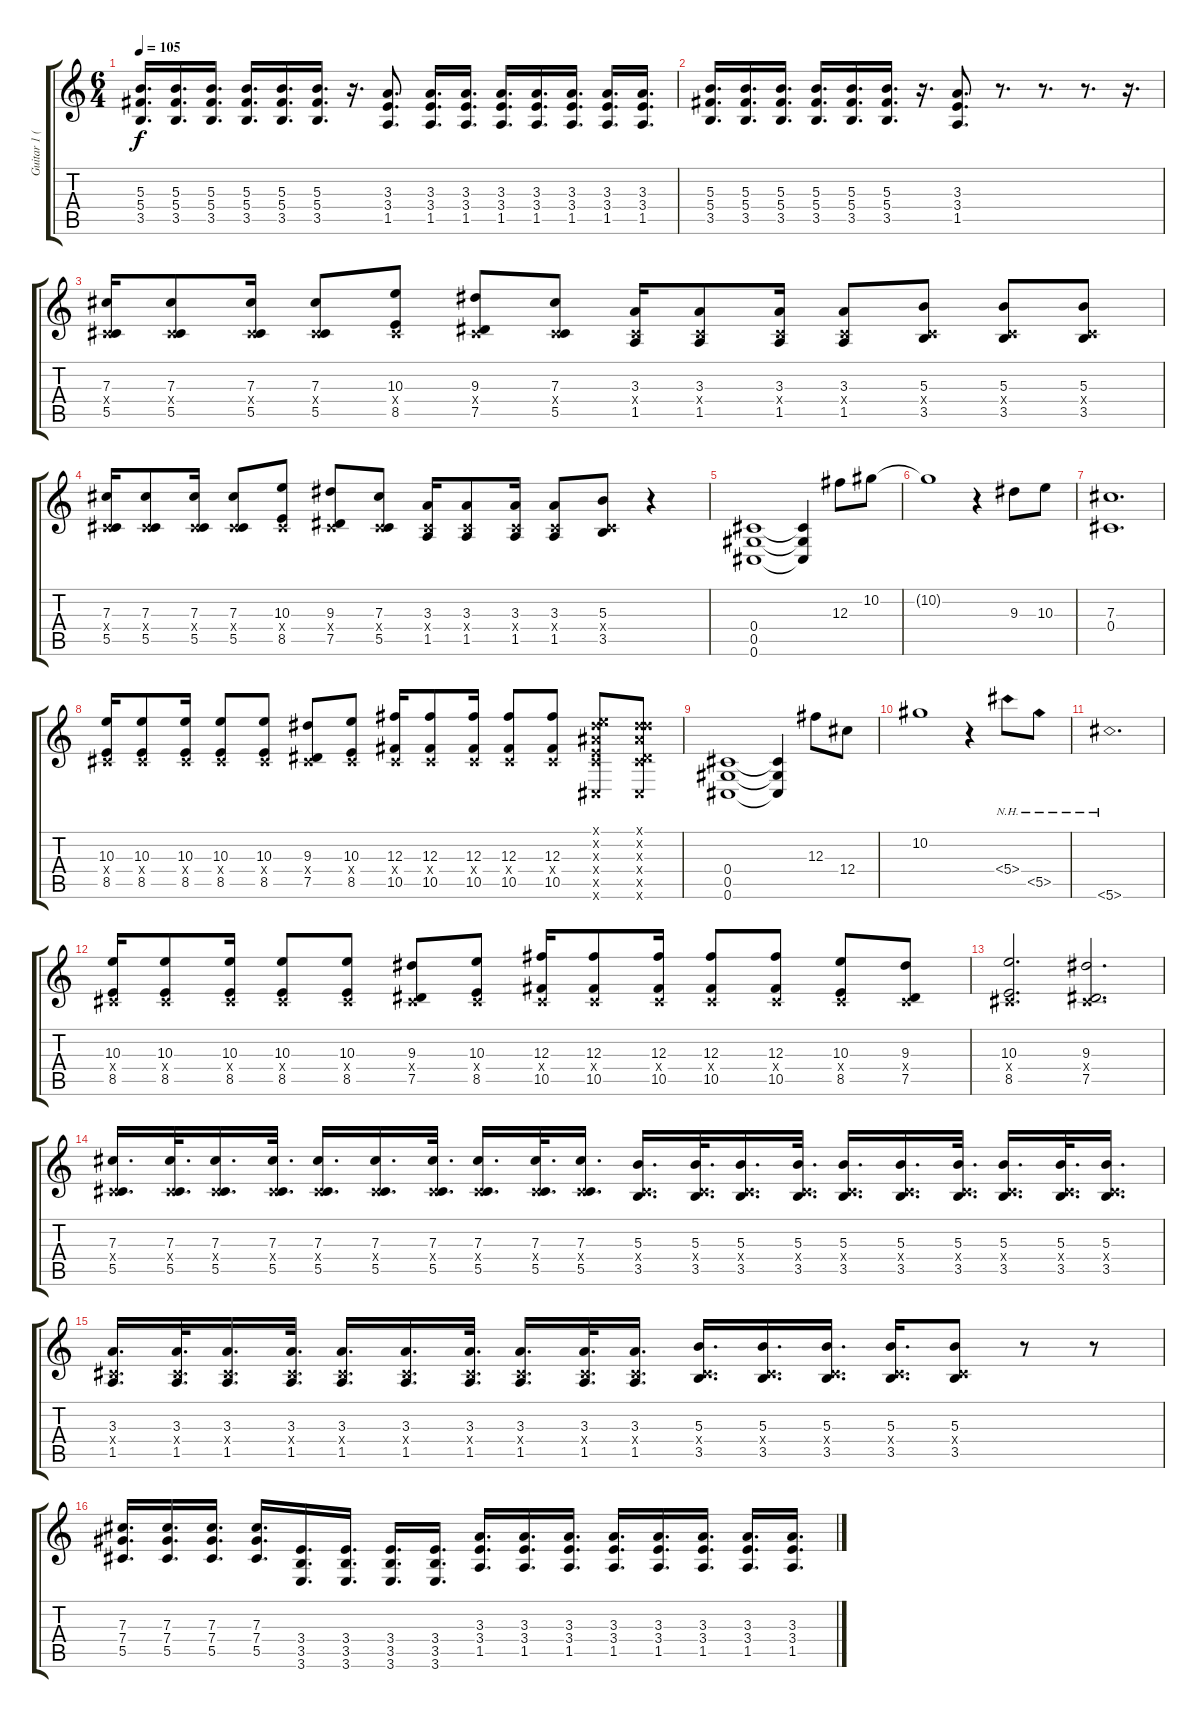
\track ("Guitar 1 ( Dropped C# )" "Guitar 1 (") {instrument distortionguitar}
\staff {score tabs}
\tuning (Eb4 Bb3 Gb3 Db3 Ab2 Db2) {hide}
\ts (6 4)
\tempo 105
\clef g2
\ks c
(5.3 5.4 3.5).16{d dy f} (5.3 5.4 3.5).16{d} (5.3 5.4 3.5).16{d} (5.3 5.4 3.5).16{d} (5.3 5.4 3.5).16{d} (5.3 5.4 3.5).16{d} r.16{d} (3.3 3.4 1.5).8{d} (3.3 3.4 1.5).16{d} (3.3 3.4 1.5).16{d} (3.3 3.4 1.5).16{d} (3.3 3.4 1.5).16{d} (3.3 3.4 1.5).16{d} (3.3 3.4 1.5).16{d} (3.3 3.4 1.5).16{d} |
(5.3 5.4 3.5).16{d} (5.3 5.4 3.5).16{d} (5.3 5.4 3.5).16{d} (5.3 5.4 3.5).16{d} (5.3 5.4 3.5).16{d} (5.3 5.4 3.5).16{d} r.16{d} (3.3 3.4 1.5).8{d} r.8{d} r.8{d} r.8{d} r.16{d} |
(7.3 0.4{x} 5.5).16 (7.3 0.4{x} 5.5).8 (7.3 0.4{x} 5.5).16 (7.3 0.4{x} 5.5).8 (10.3 0.4{x} 8.5).8 (9.3 0.4{x} 7.5).8 (7.3 0.4{x} 5.5).8 (3.3 0.4{x} 1.5).16 (3.3 0.4{x} 1.5).8 (3.3 0.4{x} 1.5).16 (3.3 0.4{x} 1.5).8 (5.3 0.4{x} 3.5).8 (5.3 0.4{x} 3.5).8 (5.3 0.4{x} 3.5).8 |
(7.3 0.4{x} 5.5).16 (7.3 0.4{x} 5.5).8 (7.3 0.4{x} 5.5).16 (7.3 0.4{x} 5.5).8 (10.3 0.4{x} 8.5).8 (9.3 0.4{x} 7.5).8 (7.3 0.4{x} 5.5).8 (3.3 0.4{x} 1.5).16 (3.3 0.4{x} 1.5).8 (3.3 0.4{x} 1.5).16 (3.3 0.4{x} 1.5).8 (5.3 0.4{x} 3.5).8 r.4 |
(0.4 0.5 0.6).1 (0.4{t} 0.5{t} 0.6{t}).4 12.3.8 10.2.8 |
10.2{t}.1 r.4 9.3.8 10.3.8 |
(7.3 0.4).1{d} |
(10.3 0.4{x} 8.5).16 (10.3 0.4{x} 8.5).8 (10.3 0.4{x} 8.5).16 (10.3 0.4{x} 8.5).8 (10.3 0.4{x} 8.5).8 (9.3 0.4{x} 7.5).8 (10.3 0.4{x} 8.5).8 (12.3 0.4{x} 10.5).16 (12.3 0.4{x} 10.5).8 (12.3 0.4{x} 10.5).16 (12.3 0.4{x} 10.5).8 (12.3 0.4{x} 10.5).8 (0.1{x} 0.2{x} 10.3{x} 0.4{x} 8.5{x} 0.6{x}).8 (0.1{x} 0.2{x} 9.3{x} 0.4{x} 7.5{x} 0.6{x}).8 |
(0.4 0.5 0.6).1 (0.4{t} 0.5{t} 0.6{t}).4 12.3.8 12.4.8 |
10.2.1 r.4 5.4{nh}.8 5.5{nh}.8 |
5.6{nh}.1{d} |
(10.3 0.4{x} 8.5).16 (10.3 0.4{x} 8.5).8 (10.3 0.4{x} 8.5).16 (10.3 0.4{x} 8.5).8 (10.3 0.4{x} 8.5).8 (9.3 0.4{x} 7.5).8 (10.3 0.4{x} 8.5).8 (12.3 0.4{x} 10.5).16 (12.3 0.4{x} 10.5).8 (12.3 0.4{x} 10.5).16 (12.3 0.4{x} 10.5).8 (12.3 0.4{x} 10.5).8 (10.3 0.4{x} 8.5).8 (9.3 0.4{x} 7.5).8 |
(10.3 0.4{x} 8.5).2{d} (9.3 0.4{x} 7.5).2{d} |
(7.3 0.4{x} 5.5).16{d} (7.3 0.4{x} 5.5).32{d} (7.3 0.4{x} 5.5).16{d} (7.3 0.4{x} 5.5).32{d} (7.3 0.4{x} 5.5).16{d} (7.3 0.4{x} 5.5).16{d} (7.3 0.4{x} 5.5).32{d} (7.3 0.4{x} 5.5).16{d} (7.3 0.4{x} 5.5).32{d} (7.3 0.4{x} 5.5).16{d} (5.3 0.4{x} 3.5).16{d} (5.3 0.4{x} 3.5).32{d} (5.3 0.4{x} 3.5).16{d} (5.3 0.4{x} 3.5).32{d} (5.3 0.4{x} 3.5).16{d} (5.3 0.4{x} 3.5).16{d} (5.3 0.4{x} 3.5).32{d} (5.3 0.4{x} 3.5).16{d} (5.3 0.4{x} 3.5).32{d} (5.3 0.4{x} 3.5).16{d} |
(3.3 0.4{x} 1.5).16{d} (3.3 0.4{x} 1.5).32{d} (3.3 0.4{x} 1.5).16{d} (3.3 0.4{x} 1.5).32{d} (3.3 0.4{x} 1.5).16{d} (3.3 0.4{x} 1.5).16{d} (3.3 0.4{x} 1.5).32{d} (3.3 0.4{x} 1.5).16{d} (3.3 0.4{x} 1.5).32{d} (3.3 0.4{x} 1.5).16{d} (5.3 0.4{x} 3.5).16{d} (5.3 0.4{x} 3.5).16{d} (5.3 0.4{x} 3.5).16{d} (5.3 0.4{x} 3.5).16{d} (5.3 0.4{x} 3.5).8 r.8 r.8 |
(7.3 7.4 5.5).16{d} (7.3 7.4 5.5).16{d} (7.3 7.4 5.5).16{d} (7.3 7.4 5.5).16{d} (3.4 3.5 3.6).16{d} (3.4 3.5 3.6).16{d} (3.4 3.5 3.6).16{d} (3.4 3.5 3.6).16{d} (3.3 3.4 1.5).16{d} (3.3 3.4 1.5).16{d} (3.3 3.4 1.5).16{d} (3.3 3.4 1.5).16{d} (3.3 3.4 1.5).16{d} (3.3 3.4 1.5).16{d} (3.3 3.4 1.5).16{d} (3.3 3.4 1.5).16{d}
